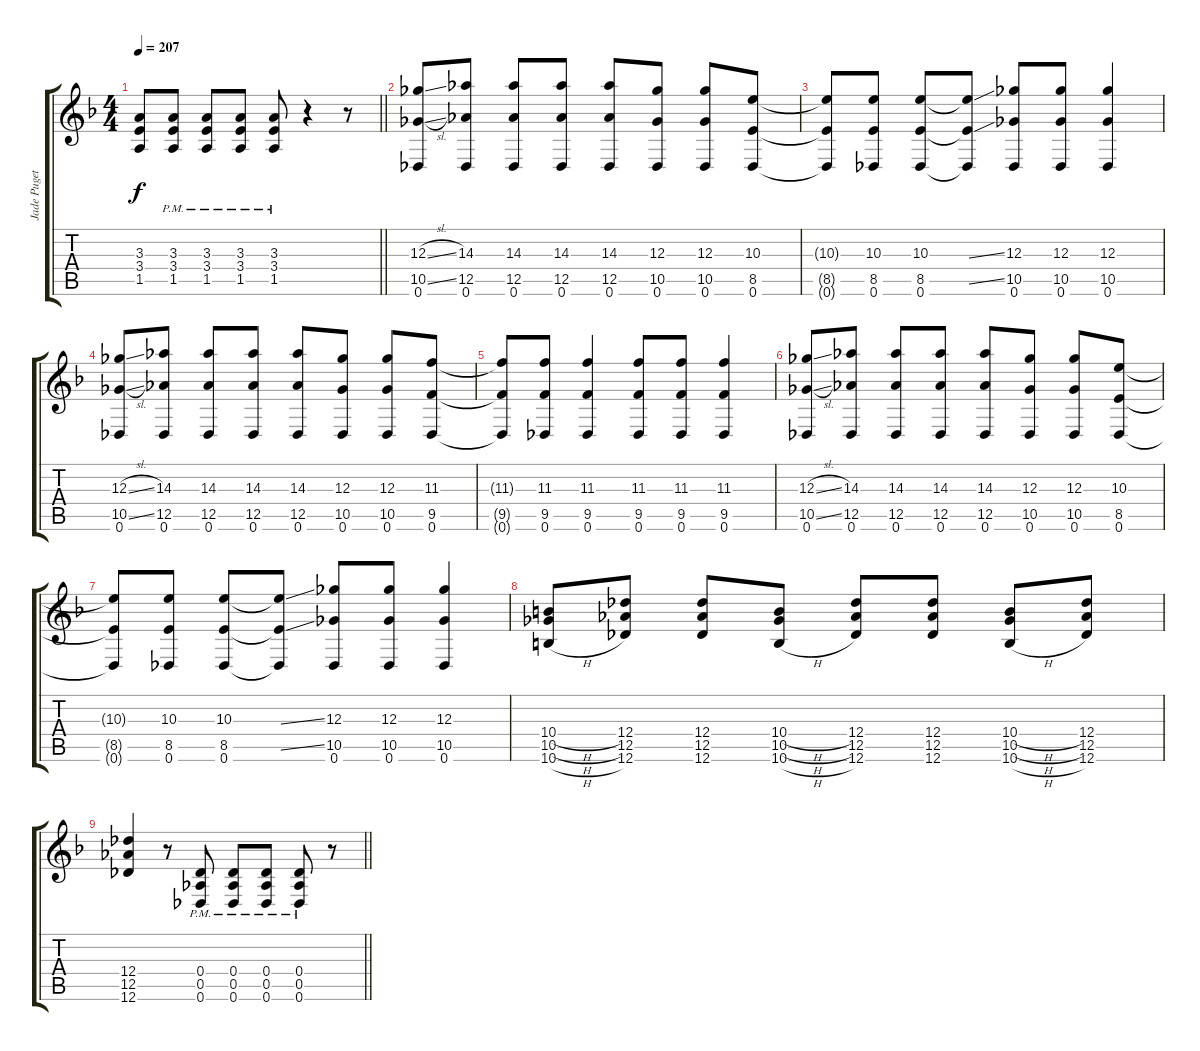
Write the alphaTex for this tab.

\track ("Jade Puget" "Jade Puget") {instrument overdrivenguitar}
\staff {score tabs}
\tuning (Eb4 Bb3 Gb3 Db3 Ab2 Db2) {hide}
\ts (4 4)
\tempo 207
\clef g2
\barLineRight lightlight
\ks f
(3.3 3.4 1.5).8{dy f} (3.3{pm} 3.4{pm} 1.5{pm}).8 (3.3{pm} 3.4{pm} 1.5{pm}).8 (3.3{pm} 3.4{pm} 1.5{pm}).8 (3.3{pm} 3.4{pm} 1.5{pm}).8 r.4 r.8 |
(12.3{sl} 10.5{sl} 0.6).8 (14.3 12.5 0.6).8 (14.3 12.5 0.6).8 (14.3 12.5 0.6).8 (14.3 12.5 0.6).8 (12.3 10.5 0.6).8 (12.3 10.5 0.6).8 (10.3 8.5 0.6).8 |
(10.3{t} 8.5{t} 0.6{t}).8 (10.3 8.5 0.6).8 (10.3 8.5 0.6).8 (10.3{ss t} 8.5{ss t} 0.6{t}).8 (12.3 10.5 0.6).8 (12.3 10.5 0.6).8 (12.3 10.5 0.6).4 |
(12.3{sl} 10.5{sl} 0.6).8 (14.3 12.5 0.6).8 (14.3 12.5 0.6).8 (14.3 12.5 0.6).8 (14.3 12.5 0.6).8 (12.3 10.5 0.6).8 (12.3 10.5 0.6).8 (11.3 9.5 0.6).8 |
(11.3{t} 9.5{t} 0.6{t}).8 (11.3 9.5 0.6).8 (11.3 9.5 0.6).4 (11.3 9.5 0.6).8 (11.3 9.5 0.6).8 (11.3 9.5 0.6).4 |
(12.3{sl} 10.5{sl} 0.6).8 (14.3 12.5 0.6).8 (14.3 12.5 0.6).8 (14.3 12.5 0.6).8 (14.3 12.5 0.6).8 (12.3 10.5 0.6).8 (12.3 10.5 0.6).8 (10.3 8.5 0.6).8 |
(10.3{t} 8.5{t} 0.6{t}).8 (10.3 8.5 0.6).8 (10.3 8.5 0.6).8 (10.3{ss t} 8.5{ss t} 0.6{t}).8 (12.3 10.5 0.6).8 (12.3 10.5 0.6).8 (12.3 10.5 0.6).4 |
(10.4{h} 10.5{h} 10.6{h}).8 (12.4 12.5 12.6).8 (12.4 12.5 12.6).8 (10.4{h} 10.5{h} 10.6{h}).8 (12.4 12.5 12.6).8 (12.4 12.5 12.6).8 (10.4{h} 10.5{h} 10.6{h}).8 (12.4 12.5 12.6).8 |
\barLineRight lightlight
(12.4 12.5 12.6).4 r.8 (0.4{pm} 0.5{pm} 0.6{pm}).8 (0.4{pm} 0.5{pm} 0.6{pm}).8 (0.4{pm} 0.5{pm} 0.6{pm}).8 (0.4{pm} 0.5{pm} 0.6{pm}).8 r.8
